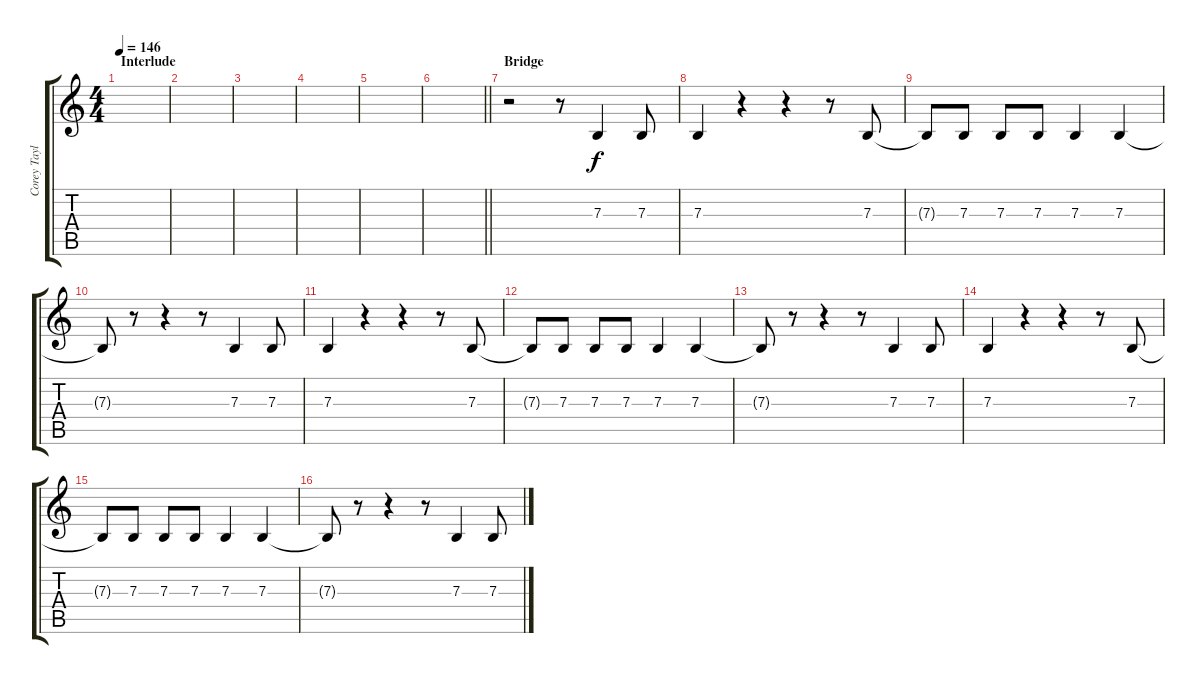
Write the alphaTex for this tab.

\track ("Corey Taylor" "Corey Tayl") {instrument lead2sawtooth}
\staff {score tabs}
\tuning (Db4 Ab3 E3 B2 Gb2 B1) {hide}
\ts (4 4)
\section ("" "Interlude")
\tempo 146
\clef g2
\ks c
|
|
|
|
|
\barLineRight lightlight
|
\section ("" "Bridge")
r.2 r.8{volume 9} 7.3.4 7.3.8 |
7.3.4 r.4 r.4 r.8 7.3.8 |
7.3{t}.8 7.3.8 7.3.8 7.3.8 7.3.4 7.3.4 |
7.3{t}.8 r.8 r.4 r.8 7.3.4 7.3.8 |
7.3.4 r.4 r.4 r.8 7.3.8 |
7.3{t}.8 7.3.8 7.3.8 7.3.8 7.3.4 7.3.4 |
7.3{t}.8 r.8 r.4 r.8 7.3.4{volume 16} 7.3.8 |
7.3.4 r.4 r.4 r.8 7.3.8 |
7.3{t}.8 7.3.8 7.3.8 7.3.8 7.3.4 7.3.4 |
7.3{t}.8 r.8 r.4 r.8 7.3.4 7.3.8
